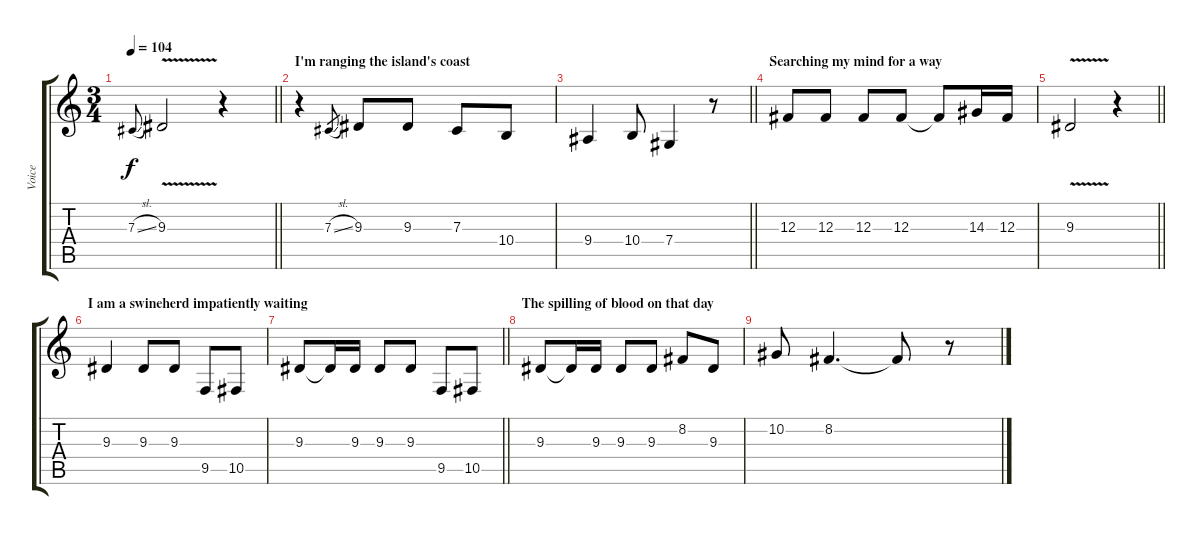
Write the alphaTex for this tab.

\track ("Voice" "Voice") {instrument lead1square}
\staff {score tabs}
\tuning (Eb4 Bb3 Gb3 Db3 Ab2 Eb2) {hide}
\ts (3 4)
\tempo 104
\clef g2
\barLineRight lightlight
\ks c
7.3{sl}.8{gr onbeat dy f} 9.3{v}.2 r.4 |
\section ("" "I'm ranging the island's coast")
r.4 7.3{sl}.8{gr} 9.3.8 9.3.8 7.3.8 10.4.8 |
\barLineRight lightlight
9.4.4 10.4.8 7.4.4 r.8 |
\section ("" "Searching my mind for a way")
12.3.8 12.3.8 12.3.8 12.3.8 12.3{t}.8 14.3.16 12.3.16 |
\barLineRight lightlight
9.3{v}.2 r.4 |
\section ("" "I am a swineherd impatiently waiting")
9.3.4 9.3.8 9.3.8 9.5.8 10.5.8 |
\barLineRight lightlight
9.3.8 9.3{t}.16 9.3.16 9.3.8 9.3.8 9.5.8 10.5.8 |
\section ("" "The spilling of blood on that day")
9.3.8 9.3{t}.16 9.3.16 9.3.8 9.3.8 8.2.8 9.3.8 |
10.2.8 8.2.4{d} 8.2{t}.8 r.8
